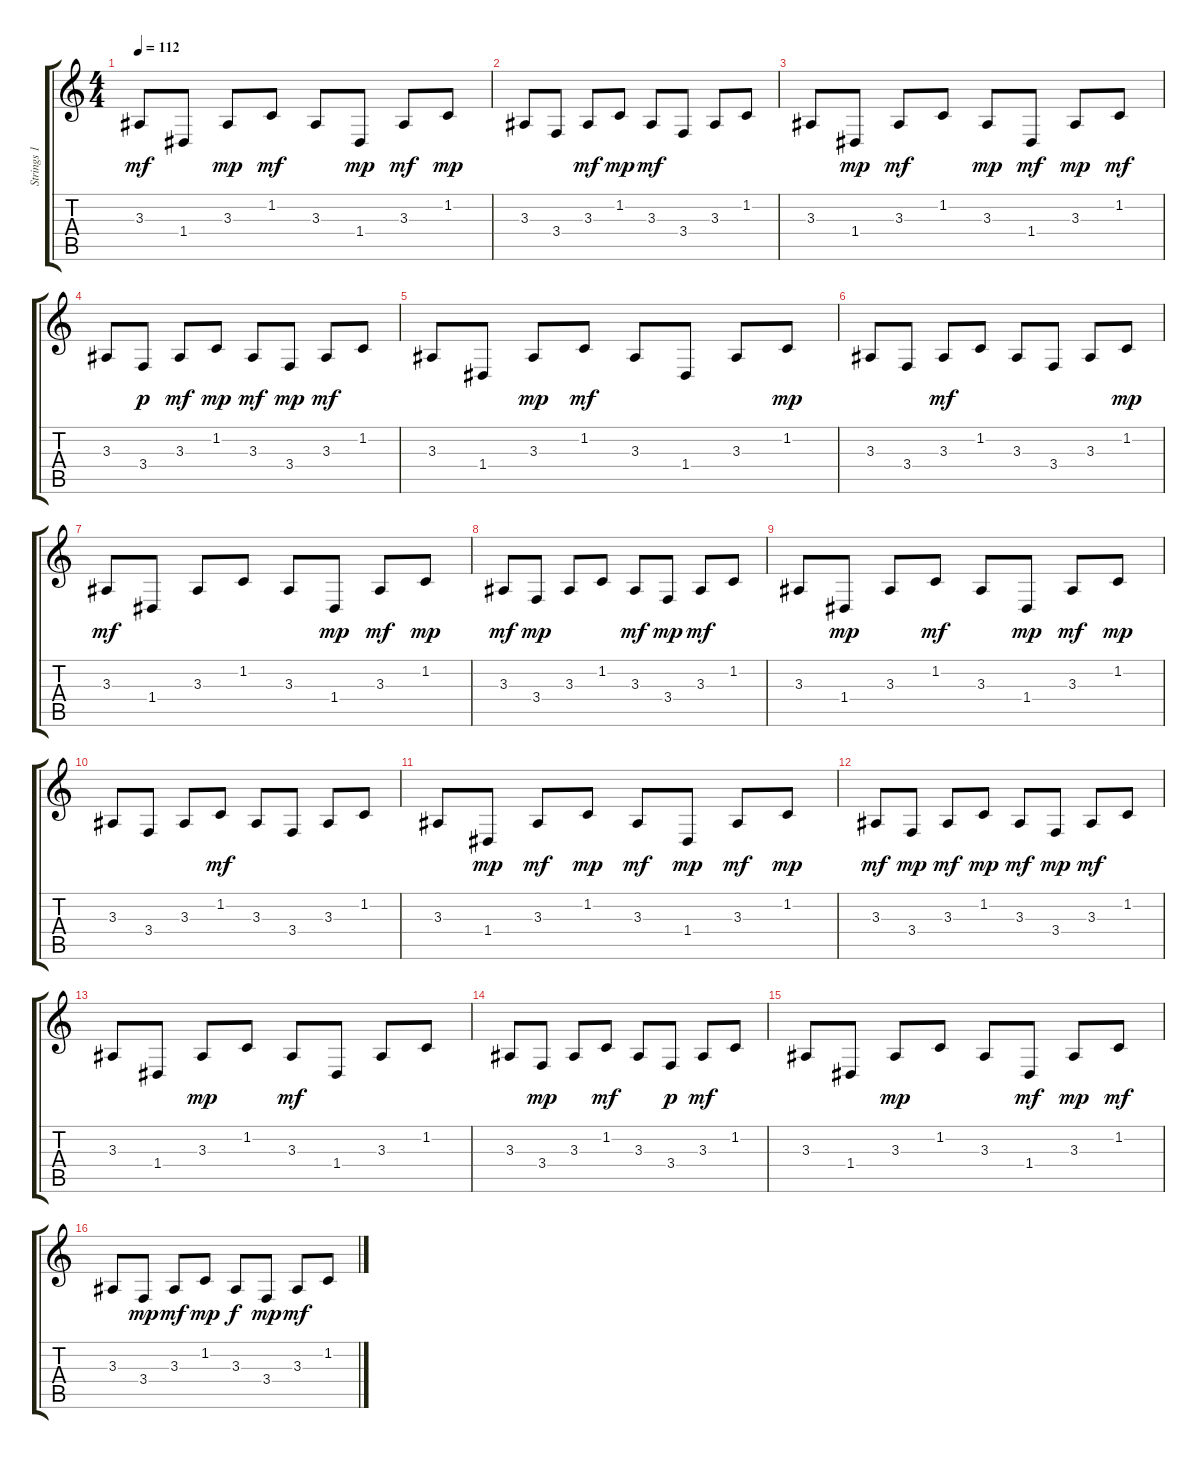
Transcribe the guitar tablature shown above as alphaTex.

\track ("Strings 1" "Strings 1") {instrument stringensemble1}
\staff {score tabs}
\tuning (E4 B3 G3 D3 A2 E2) {hide}
\ts (4 4)
\tempo 112
\clef g2
\ks c
3.3.8{dy mf} 1.4.8 3.3.8{dy mp} 1.2.8{dy mf} 3.3.8 1.4.8{dy mp} 3.3.8{dy mf} 1.2.8{dy mp} |
3.3.8 3.4.8 3.3.8{dy mf} 1.2.8{dy mp} 3.3.8{dy mf} 3.4.8 3.3.8 1.2.8 |
3.3.8 1.4.8{dy mp} 3.3.8{dy mf} 1.2.8 3.3.8{dy mp} 1.4.8{dy mf} 3.3.8{dy mp} 1.2.8{dy mf} |
3.3.8 3.4.8{dy p} 3.3.8{dy mf} 1.2.8{dy mp} 3.3.8{dy mf} 3.4.8{dy mp} 3.3.8{dy mf} 1.2.8 |
3.3.8 1.4.8 3.3.8{dy mp} 1.2.8{dy mf} 3.3.8 1.4.8 3.3.8 1.2.8{dy mp} |
3.3.8 3.4.8 3.3.8{dy mf} 1.2.8 3.3.8 3.4.8 3.3.8 1.2.8{dy mp} |
3.3.8{dy mf} 1.4.8 3.3.8 1.2.8 3.3.8 1.4.8{dy mp} 3.3.8{dy mf} 1.2.8{dy mp} |
3.3.8{dy mf} 3.4.8{dy mp} 3.3.8 1.2.8 3.3.8{dy mf} 3.4.8{dy mp} 3.3.8{dy mf} 1.2.8 |
3.3.8 1.4.8{dy mp} 3.3.8 1.2.8{dy mf} 3.3.8 1.4.8{dy mp} 3.3.8{dy mf} 1.2.8{dy mp} |
3.3.8 3.4.8 3.3.8 1.2.8{dy mf} 3.3.8 3.4.8 3.3.8 1.2.8 |
3.3.8 1.4.8{dy mp} 3.3.8{dy mf} 1.2.8{dy mp} 3.3.8{dy mf} 1.4.8{dy mp} 3.3.8{dy mf} 1.2.8{dy mp} |
3.3.8{dy mf} 3.4.8{dy mp} 3.3.8{dy mf} 1.2.8{dy mp} 3.3.8{dy mf} 3.4.8{dy mp} 3.3.8{dy mf} 1.2.8 |
3.3.8 1.4.8 3.3.8{dy mp} 1.2.8 3.3.8{dy mf} 1.4.8 3.3.8 1.2.8 |
3.3.8 3.4.8{dy mp} 3.3.8 1.2.8{dy mf} 3.3.8 3.4.8{dy p} 3.3.8{dy mf} 1.2.8 |
3.3.8 1.4.8 3.3.8{dy mp} 1.2.8 3.3.8 1.4.8{dy mf} 3.3.8{dy mp} 1.2.8{dy mf} |
3.3.8 3.4.8{dy mp} 3.3.8{dy mf} 1.2.8{dy mp} 3.3.8{dy f} 3.4.8{dy mp} 3.3.8{dy mf} 1.2.8
